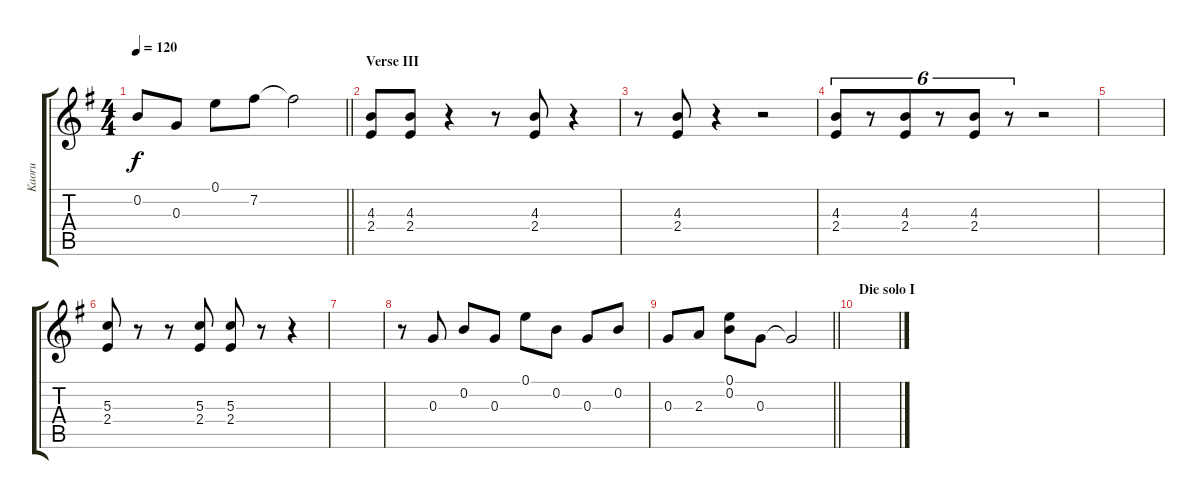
\track ("Kaoru" "Kaoru") {instrument overdrivenguitar}
\staff {score tabs}
\tuning (E4 B3 G3 D3 A2 E2) {hide}
\ts (4 4)
\tempo 120
\clef g2
\barLineRight lightlight
\ks g
0.2{t}.8{dy f} 0.3.8 0.1.8 7.2.8 7.2{t}.2 |
\section ("" "Verse III")
(4.3 2.4).8{instrument overdrivenguitar} (4.3 2.4).8 r.4 r.8 (4.3 2.4).8 r.4 |
r.8 (4.3 2.4).8 r.4 r.2 |
(4.3 2.4).8{tu (6 4)} r.8{tu (6 4)} (4.3 2.4).8{tu (6 4)} r.8{tu (6 4)} (4.3 2.4).8{tu (6 4)} r.8{tu (6 4)} r.2 |
|
(5.3 2.4).8 r.8 r.8 (5.3 2.4).8 (5.3 2.4).8 r.8 r.4 |
|
r.8 0.3.8 0.2.8 0.3.8 0.1.8 0.2.8 0.3.8 0.2.8 |
\barLineRight lightlight
0.3.8 2.3.8 (0.1 0.2).8 0.3.8 0.3{t}.2 |
\section ("" "Die solo I")
